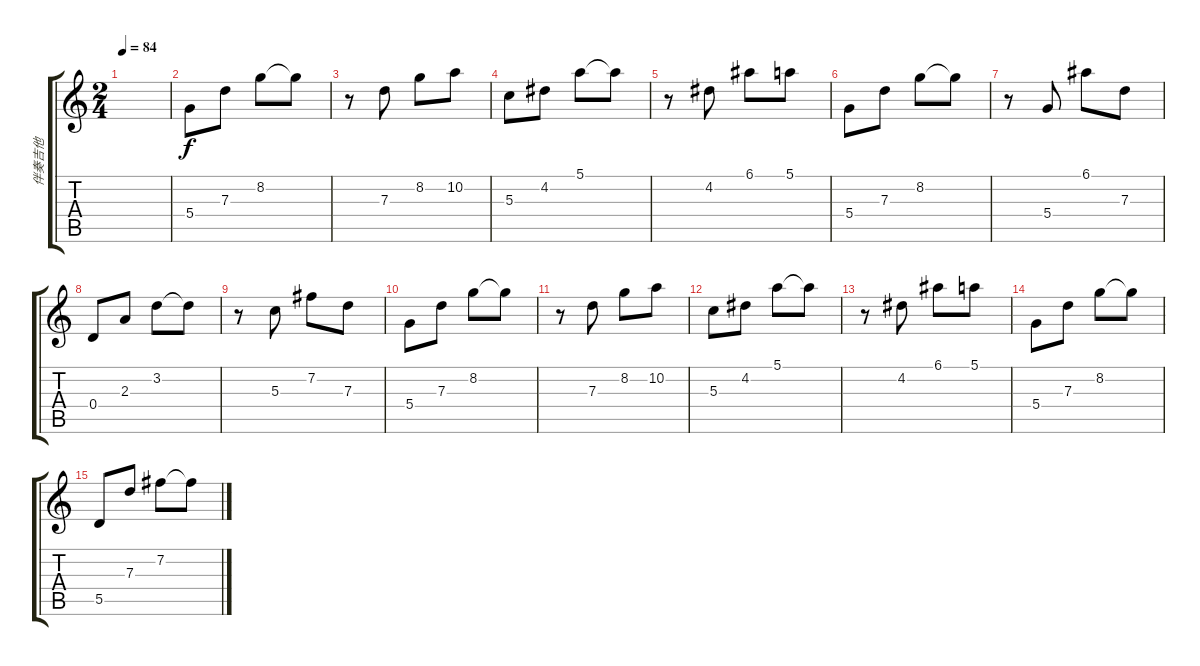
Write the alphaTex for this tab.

\track ("伴奏吉他" "伴奏吉他") {instrument acousticguitarsteel}
\staff {score tabs}
\tuning (E4 B3 G3 D3 A2 E2) {hide}
\ts (2 4)
\tempo 84
\clef g2
\ks c
|
5.4.8 7.3.8 8.2.8 8.2{t}.8 |
r.8 7.3.8 8.2.8 10.2.8 |
5.3.8 4.2.8 5.1.8 5.1{t}.8 |
r.8 4.2.8 6.1.8 5.1.8 |
5.4.8 7.3.8 8.2.8 8.2{t}.8 |
r.8 5.4.8 6.1.8 7.3.8 |
0.4.8 2.3.8 3.2.8 3.2{t}.8 |
r.8 5.3.8 7.2.8 7.3.8 |
5.4.8 7.3.8 8.2.8 8.2{t}.8 |
r.8 7.3.8 8.2.8 10.2.8 |
5.3.8 4.2.8 5.1.8 5.1{t}.8 |
r.8 4.2.8 6.1.8 5.1.8 |
5.4.8 7.3.8 8.2.8 8.2{t}.8 |
5.5.8 7.3.8 7.2.8 7.2{t}.8
